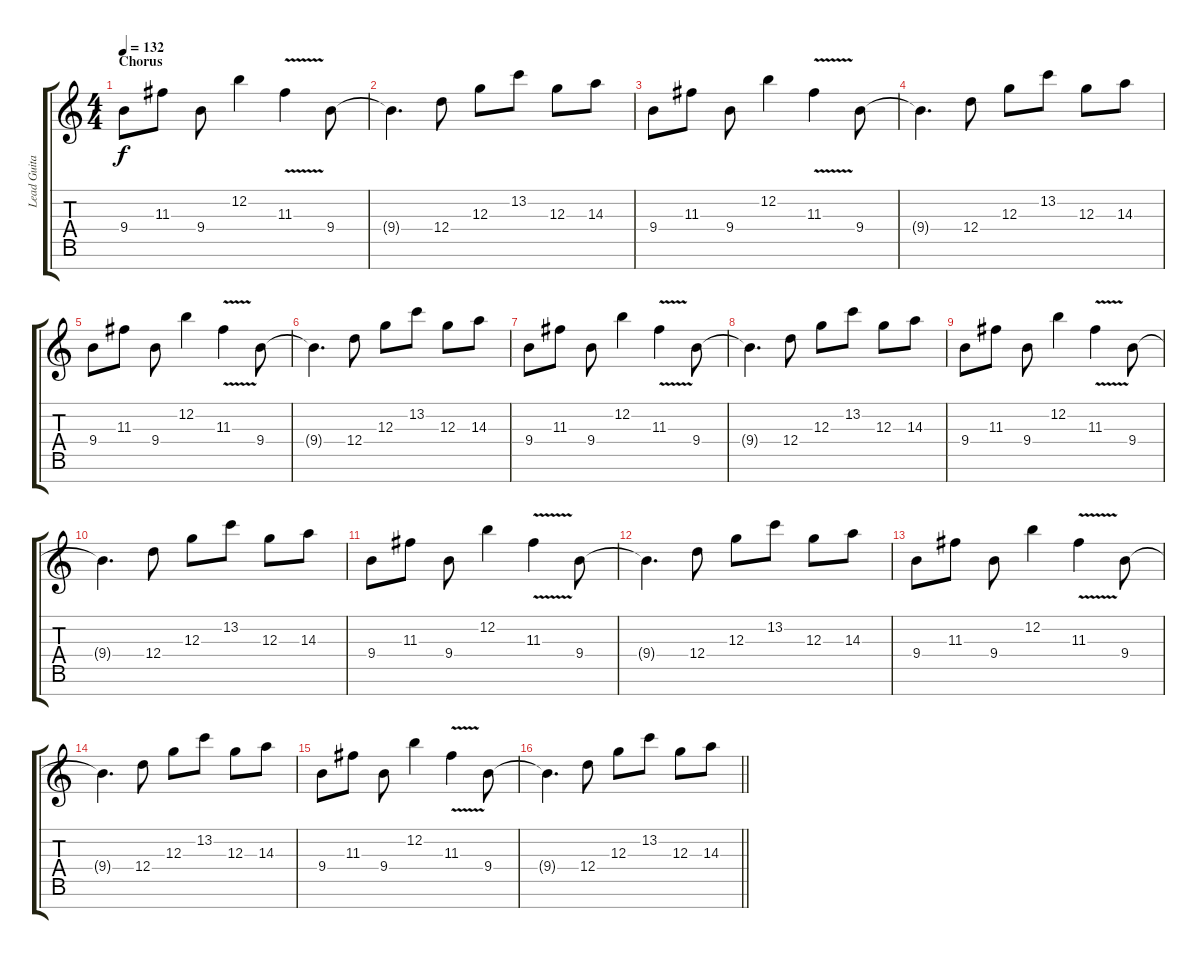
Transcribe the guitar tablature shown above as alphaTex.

\track ("Lead Guitar" "Lead Guita") {instrument distortionguitar}
\staff {score tabs}
\tuning (E4 B3 G3 D3 A2 E2 B1) {hide}
\ts (4 4)
\section ("" "Chorus")
\tempo 132
\clef g2
\ks c
9.4.8{dy f} 11.3.8 9.4.8 12.2.4 11.3{v}.4 9.4.8 |
9.4{t}.4{d} 12.4.8 12.3.8 13.2.8 12.3.8 14.3.8 |
9.4.8 11.3.8 9.4.8 12.2.4 11.3{v}.4 9.4.8 |
9.4{t}.4{d} 12.4.8 12.3.8 13.2.8 12.3.8 14.3.8 |
9.4.8 11.3.8 9.4.8 12.2.4 11.3{v}.4 9.4.8 |
9.4{t}.4{d} 12.4.8 12.3.8 13.2.8 12.3.8 14.3.8 |
9.4.8 11.3.8 9.4.8 12.2.4 11.3{v}.4 9.4.8 |
9.4{t}.4{d} 12.4.8 12.3.8 13.2.8 12.3.8 14.3.8 |
9.4.8 11.3.8 9.4.8 12.2.4 11.3{v}.4 9.4.8 |
9.4{t}.4{d} 12.4.8 12.3.8 13.2.8 12.3.8 14.3.8 |
9.4.8 11.3.8 9.4.8 12.2.4 11.3{v}.4 9.4.8 |
9.4{t}.4{d} 12.4.8 12.3.8 13.2.8 12.3.8 14.3.8 |
9.4.8 11.3.8 9.4.8 12.2.4 11.3{v}.4 9.4.8 |
9.4{t}.4{d} 12.4.8 12.3.8 13.2.8 12.3.8 14.3.8 |
9.4.8 11.3.8 9.4.8 12.2.4 11.3{v}.4 9.4.8 |
\barLineRight lightlight
9.4{t}.4{d} 12.4.8 12.3.8 13.2.8 12.3.8 14.3.8
